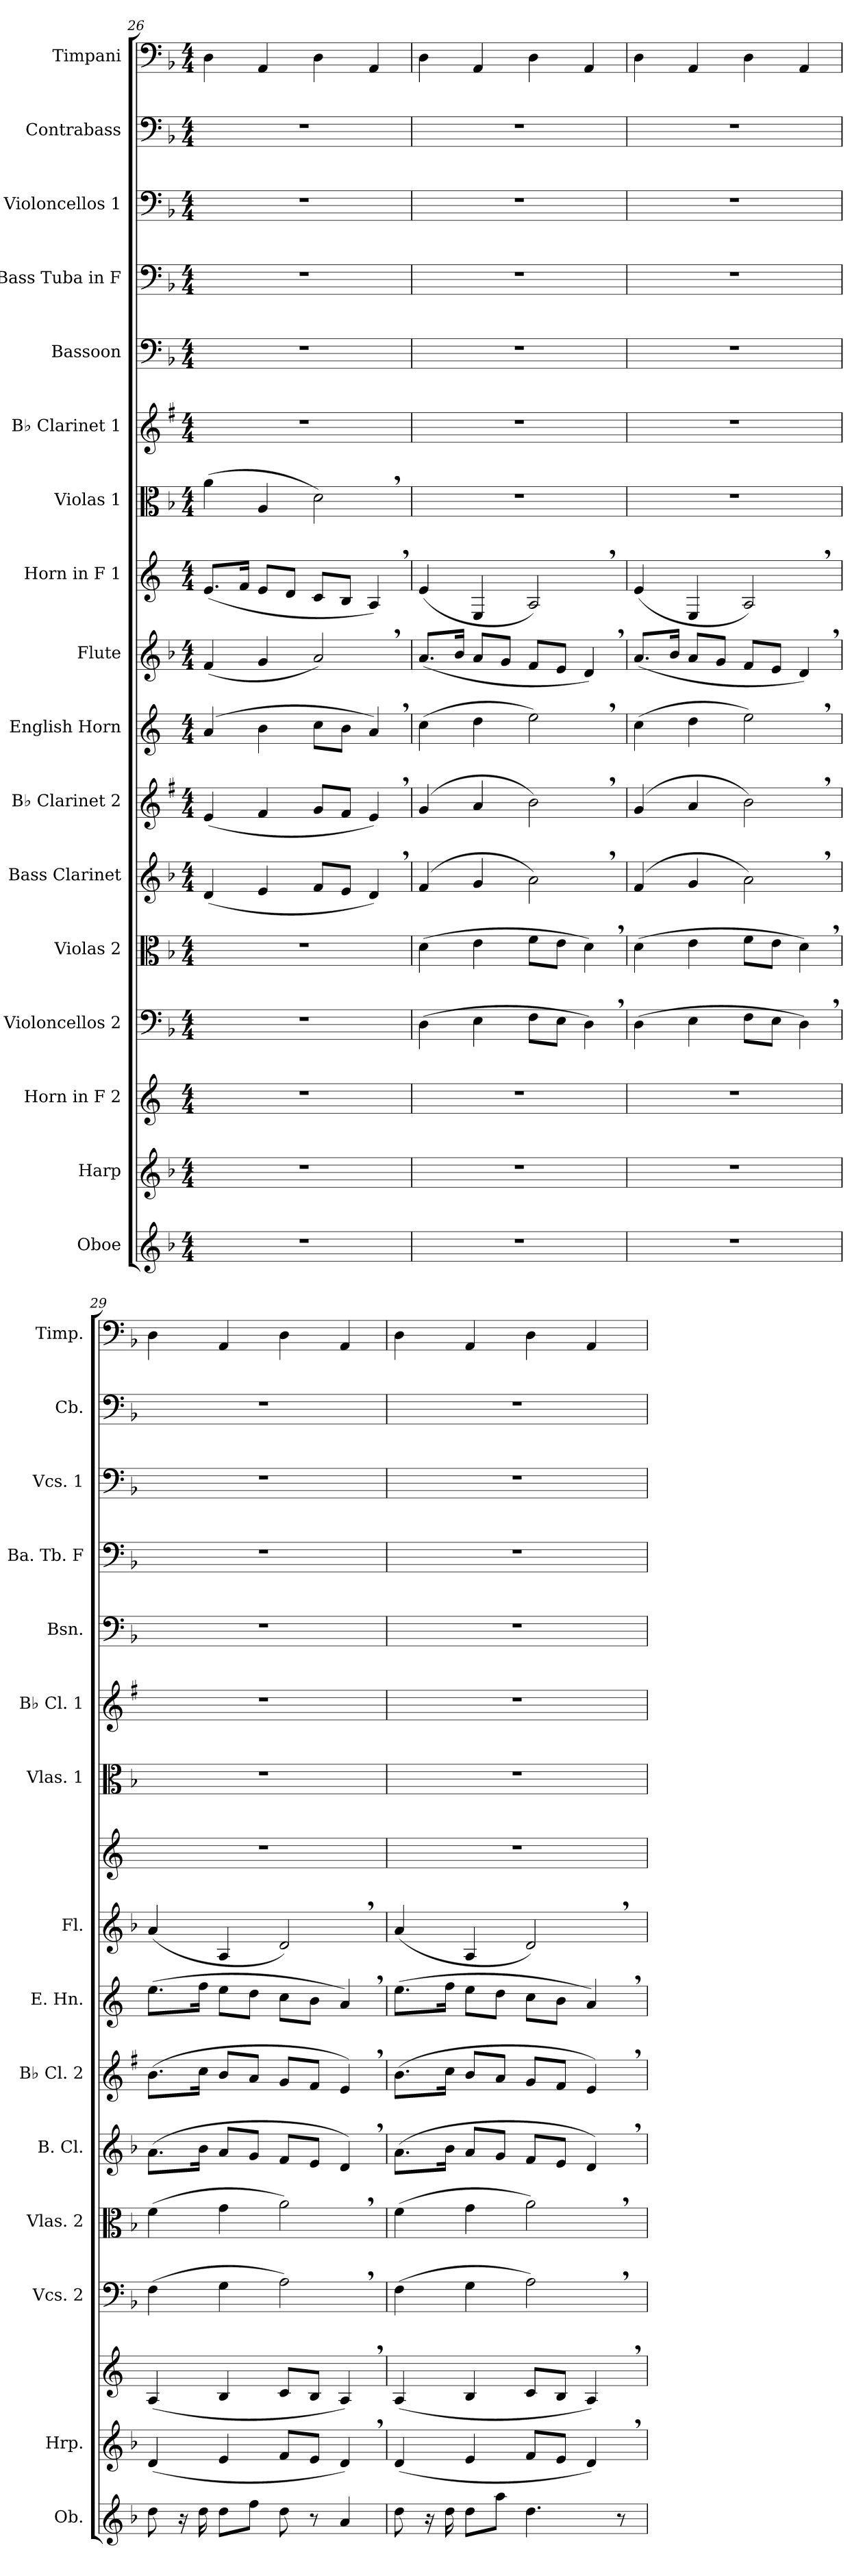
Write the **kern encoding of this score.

**kern	**kern	**kern	**kern	**kern	**kern	**kern	**kern	**kern	**kern	**kern	**kern	**kern	**kern	**kern	**kern	**kern
*part17	*part16	*part15	*part14	*part13	*part12	*part11	*part10	*part9	*part8	*part7	*part6	*part5	*part4	*part3	*part2	*part1
*staff17	*staff16	*staff15	*staff14	*staff13	*staff12	*staff11	*staff10	*staff9	*staff8	*staff7	*staff6	*staff5	*staff4	*staff3	*staff2	*staff1
*I"Oboe	*I"Harp	*I"Horn in F 2	*I"Violoncellos 2	*I"Violas 2	*I"Bass Clarinet	*I"B♭ Clarinet 2	*I"English Horn	*I"Flute	*I"Horn in F 1	*I"Violas 1	*I"B♭ Clarinet 1	*I"Bassoon	*I"Bass Tuba in F	*I"Violoncellos 1	*I"Contrabass	*I"Timpani
*I'Ob.	*I'Hrp.	*	*I'Vcs. 2	*I'Vlas. 2	*I'B. Cl.	*I'B♭ Cl. 2	*I'E. Hn.	*I'Fl.	*	*I'Vlas. 1	*I'B♭ Cl. 1	*I'Bsn.	*I'Ba. Tb. F	*I'Vcs. 1	*I'Cb.	*I'Timp.
*clefG2	*clefG2	*clefG2	*clefF4	*clefC3	*clefG2	*clefG2	*clefG2	*clefG2	*clefG2	*clefC3	*clefG2	*clefF4	*clefF4	*clefF4	*clefF4	*clefF4
*	*	*ITrd4c7	*	*	*ITrd8c14	*ITrd1c2	*ITrd4c7	*	*ITrd4c7	*	*ITrd1c2	*	*	*	*ITrd7c12	*
*k[b-]	*k[b-]	*k[b-]	*k[b-]	*k[b-]	*k[b-]	*k[b-]	*k[b-]	*k[b-]	*k[b-]	*k[b-]	*k[b-]	*k[b-]	*k[b-]	*k[b-]	*k[b-]	*k[b-]
*M4/4	*M4/4	*M4/4	*M4/4	*M4/4	*M4/4	*M4/4	*M4/4	*M4/4	*M4/4	*M4/4	*M4/4	*M4/4	*M4/4	*M4/4	*M4/4	*M4/4
=26	=26	=26	=26	=26	=26	=26	=26	=26	=26	=26	=26	=26	=26	=26	=26	=26
1r	1r	1r	1r	1r	(<4D/	(<4d/	(>4d/	(<4f/	(<8.A/L	(>4a\	1r	1r	1r	1r	1r	4D\
.	.	.	.	.	.	.	.	.	16B-/Jk	.	.	.	.	.	.	.
.	.	.	.	.	4E/	4e/	4e\	4g/	8A/L	4A/	.	.	.	.	.	4AA/
.	.	.	.	.	.	.	.	.	8G/J	.	.	.	.	.	.	.
.	.	.	.	.	8F/L	8f/L	8f\L	2a,/)	8F/L	2d,\)	.	.	.	.	.	4D\
.	.	.	.	.	8E/J	8e/J	8e\J	.	8E/J	.	.	.	.	.	.	.
.	.	.	.	.	4D,/)	4d,/)	4d,/)	.	4D,/)	.	.	.	.	.	.	4AA/
!!LO:PB:g=z
=27	=27	=27	=27	=27	=27	=27	=27	=27	=27	=27	=27	=27	=27	=27	=27	=27
1r	1r	1r	(>4D\	(>4d\	(>4F/	(>4f/	(>4f\	(<8.a/L	(<4A/	1r	1r	1r	1r	1r	1r	4D\
.	.	.	.	.	.	.	.	16b-/Jk	.	.	.	.	.	.	.	.
.	.	.	4E\	4e\	4G/	4g/	4g\	8a/L	4AA/	.	.	.	.	.	.	4AA/
.	.	.	.	.	.	.	.	8g/J	.	.	.	.	.	.	.	.
.	.	.	8F\L	8f\L	2A,\)	2a,\)	2a,\)	8f/L	2D,/)	.	.	.	.	.	.	4D\
.	.	.	8E\J	8e\J	.	.	.	8e/J	.	.	.	.	.	.	.	.
.	.	.	4D,\)	4d,\)	.	.	.	4d,/)	.	.	.	.	.	.	.	4AA/
=28	=28	=28	=28	=28	=28	=28	=28	=28	=28	=28	=28	=28	=28	=28	=28	=28
1r	1r	1r	(>4D\	(>4d\	(>4F/	(>4f/	(>4f\	(<8.a/L	(<4A/	1r	1r	1r	1r	1r	1r	4D\
.	.	.	.	.	.	.	.	16b-/Jk	.	.	.	.	.	.	.	.
.	.	.	4E\	4e\	4G/	4g/	4g\	8a/L	4AA/	.	.	.	.	.	.	4AA/
.	.	.	.	.	.	.	.	8g/J	.	.	.	.	.	.	.	.
.	.	.	8F\L	8f\L	2A,\)	2a,\)	2a,\)	8f/L	2D,/)	.	.	.	.	.	.	4D\
.	.	.	8E\J	8e\J	.	.	.	8e/J	.	.	.	.	.	.	.	.
.	.	.	4D,\)	4d,\)	.	.	.	4d,/)	.	.	.	.	.	.	.	4AA/
=29	=29	=29	=29	=29	=29	=29	=29	=29	=29	=29	=29	=29	=29	=29	=29	=29
8dd\	(<4d/	(<4D/	(>4F\	(>4f\	(>8.A\L	(>8.a\L	(>8.a\L	(<4a/	1r	1r	1r	1r	1r	1r	1r	4D\
16r	.	.	.	.	.	.	.	.	.	.	.	.	.	.	.	.
16dd\	.	.	.	.	16B-\Jk	16b-\Jk	16b-\Jk	.	.	.	.	.	.	.	.	.
8dd\L	4e/	4E/	4G\	4g\	8A/L	8a/L	8a\L	4A/	.	.	.	.	.	.	.	4AA/
8ff\J	.	.	.	.	8G/J	8g/J	8g\J	.	.	.	.	.	.	.	.	.
8dd\	8f/L	8F/L	2A,\)	2a,\)	8F/L	8f/L	8f\L	2d,/)	.	.	.	.	.	.	.	4D\
8r	8e/J	8E/J	.	.	8E/J	8e/J	8e\J	.	.	.	.	.	.	.	.	.
4a/	4d,/)	4D,/)	.	.	4D,/)	4d,/)	4d,/)	.	.	.	.	.	.	.	.	4AA/
=30	=30	=30	=30	=30	=30	=30	=30	=30	=30	=30	=30	=30	=30	=30	=30	=30
8dd\	(<4d/	(<4D/	(>4F\	(>4f\	(>8.A\L	(>8.a\L	(>8.a\L	(<4a/	1r	1r	1r	1r	1r	1r	1r	4D\
16r	.	.	.	.	.	.	.	.	.	.	.	.	.	.	.	.
16dd\	.	.	.	.	16B-\Jk	16b-\Jk	16b-\Jk	.	.	.	.	.	.	.	.	.
8dd\L	4e/	4E/	4G\	4g\	8A/L	8a/L	8a\L	4A/	.	.	.	.	.	.	.	4AA/
8aa\J	.	.	.	.	8G/J	8g/J	8g\J	.	.	.	.	.	.	.	.	.
4.dd\	8f/L	8F/L	2A,\)	2a,\)	8F/L	8f/L	8f\L	2d,/)	.	.	.	.	.	.	.	4D\
.	8e/J	8E/J	.	.	8E/J	8e/J	8e\J	.	.	.	.	.	.	.	.	.
.	4d,/)	4D,/)	.	.	4D,/)	4d,/)	4d,/)	.	.	.	.	.	.	.	.	4AA/
8r	.	.	.	.	.	.	.	.	.	.	.	.	.	.	.	.
=	=	=	=	=	=	=	=	=	=	=	=	=	=	=	=	=
*-	*-	*-	*-	*-	*-	*-	*-	*-	*-	*-	*-	*-	*-	*-	*-	*-
